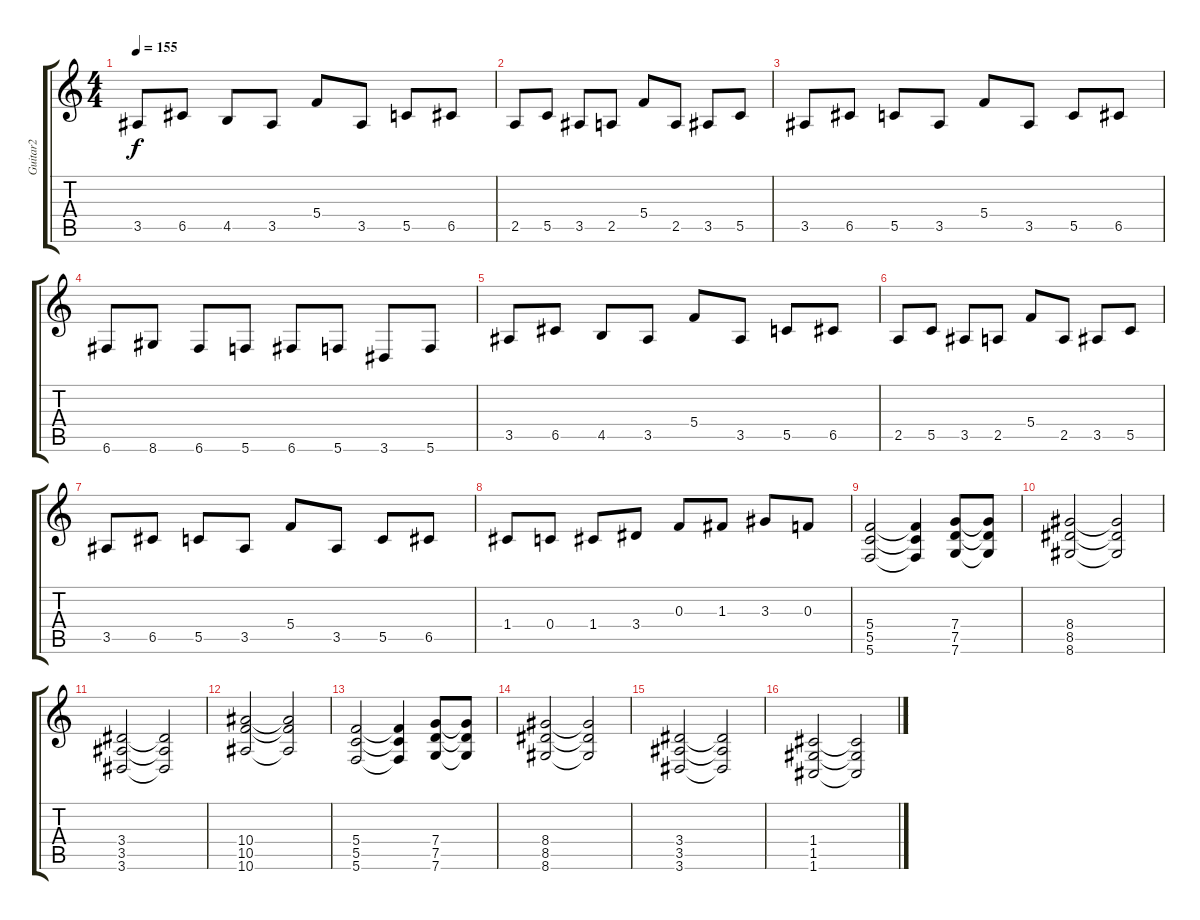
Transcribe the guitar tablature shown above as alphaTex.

\track ("Guitar2" "Guitar2") {instrument distortionguitar}
\staff {score tabs}
\tuning (D4 A3 F3 C3 G2 C2) {hide}
\ts (4 4)
\tempo 155
\clef g2
\ks c
3.5.8{dy f} 6.5.8 4.5.8 3.5.8 5.4.8 3.5.8 5.5.8 6.5.8 |
2.5.8 5.5.8 3.5.8 2.5.8 5.4.8 2.5.8 3.5.8 5.5.8 |
3.5.8 6.5.8 5.5.8 3.5.8 5.4.8 3.5.8 5.5.8 6.5.8 |
6.6.8 8.6.8 6.6.8 5.6.8 6.6.8 5.6.8 3.6.8 5.6.8 |
3.5.8 6.5.8 4.5.8 3.5.8 5.4.8 3.5.8 5.5.8 6.5.8 |
2.5.8 5.5.8 3.5.8 2.5.8 5.4.8 2.5.8 3.5.8 5.5.8 |
3.5.8 6.5.8 5.5.8 3.5.8 5.4.8 3.5.8 5.5.8 6.5.8 |
1.4.8 0.4.8 1.4.8 3.4.8 0.3.8 1.3.8 3.3.8 0.3.8 |
(5.4 5.5 5.6).2 (5.4{t} 5.5{t} 5.6{t}).4 (7.4 7.5 7.6).8 (7.4{t} 7.5{t} 7.6{t}).8 |
(8.4 8.5 8.6).2 (8.4{t} 8.5{t} 8.6{t}).2 |
(3.4 3.5 3.6).2 (3.4{t} 3.5{t} 3.6{t}).2 |
(10.4 10.5 10.6).2 (10.4{t} 10.5{t} 10.6{t}).2 |
(5.4 5.5 5.6).2 (5.4{t} 5.5{t} 5.6{t}).4 (7.4 7.5 7.6).8 (7.4{t} 7.5{t} 7.6{t}).8 |
(8.4 8.5 8.6).2 (8.4{t} 8.5{t} 8.6{t}).2 |
(3.4 3.5 3.6).2 (3.4{t} 3.5{t} 3.6{t}).2 |
(1.4 1.5 1.6).2 (1.4{t} 1.5{t} 1.6{t}).2
